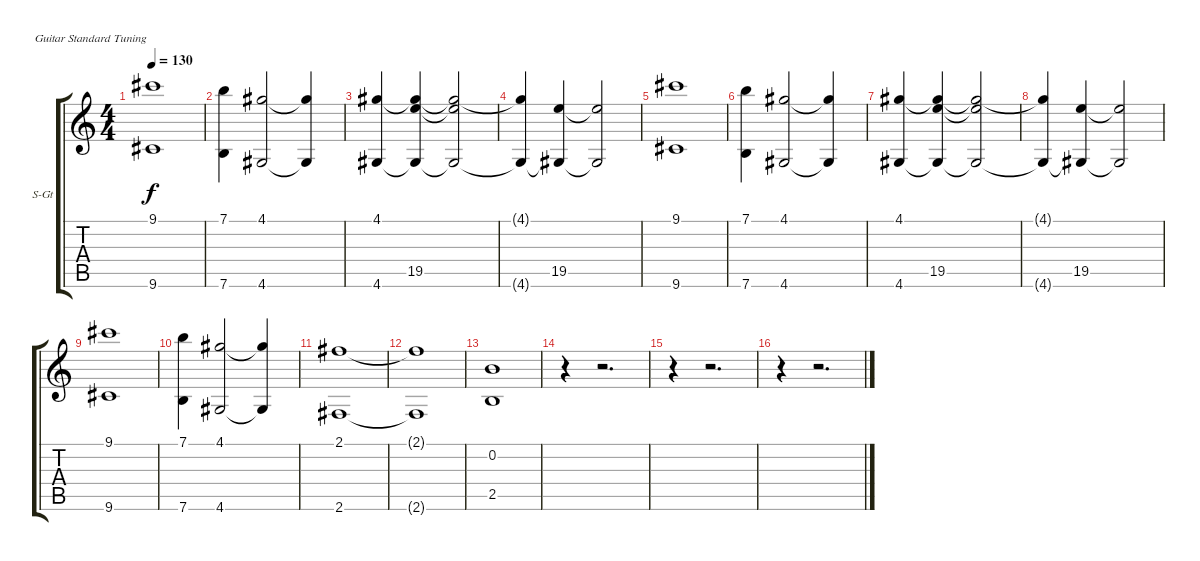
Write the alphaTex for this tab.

\bracketExtendMode groupsimilarinstruments
\firstSystemTrackNameOrientation horizontal
\otherSystemsTrackNameOrientation horizontal
\track ("Orquesta" "S-Gt") {instrument stringensemble1}
\staff {score tabs}
\tuning (E4 B3 G3 D3 A2 E2)
\displaytranspose 12
\ts (4 4)
\tempo 130
\clef g2
\ks c
(9.1 9.6).1{dy f} |
(7.1 7.6).4 (4.1 4.6).2 (4.1{t} 4.6{t}).4 |
(4.1 4.6).4 (19.5 4.6{t} 4.1{t}).4 (19.5{t} 4.6{t} 4.1{t}).2 |
(4.1{t} 4.6{t}).4 (19.5 4.6{t}).4 (19.5{t} 4.6{t}).2 |
(9.1 9.6).1 |
(7.1 7.6).4 (4.1 4.6).2 (4.1{t} 4.6{t}).4 |
(4.1 4.6).4 (19.5 4.6{t} 4.1{t}).4 (19.5{t} 4.6{t} 4.1{t}).2 |
(4.1{t} 4.6{t}).4 (19.5 4.6{t}).4 (19.5{t} 4.6{t}).2 |
(9.1 9.6).1 |
(7.1 7.6).4 (4.1 4.6).2 (4.1{t} 4.6{t}).4 |
(2.1 2.6).1 |
(2.1{t} 2.6{t}).1 |
(0.2 2.5).1 |
r.4 r.2{d} |
r.4 r.2{d} |
r.4 r.2{d}
